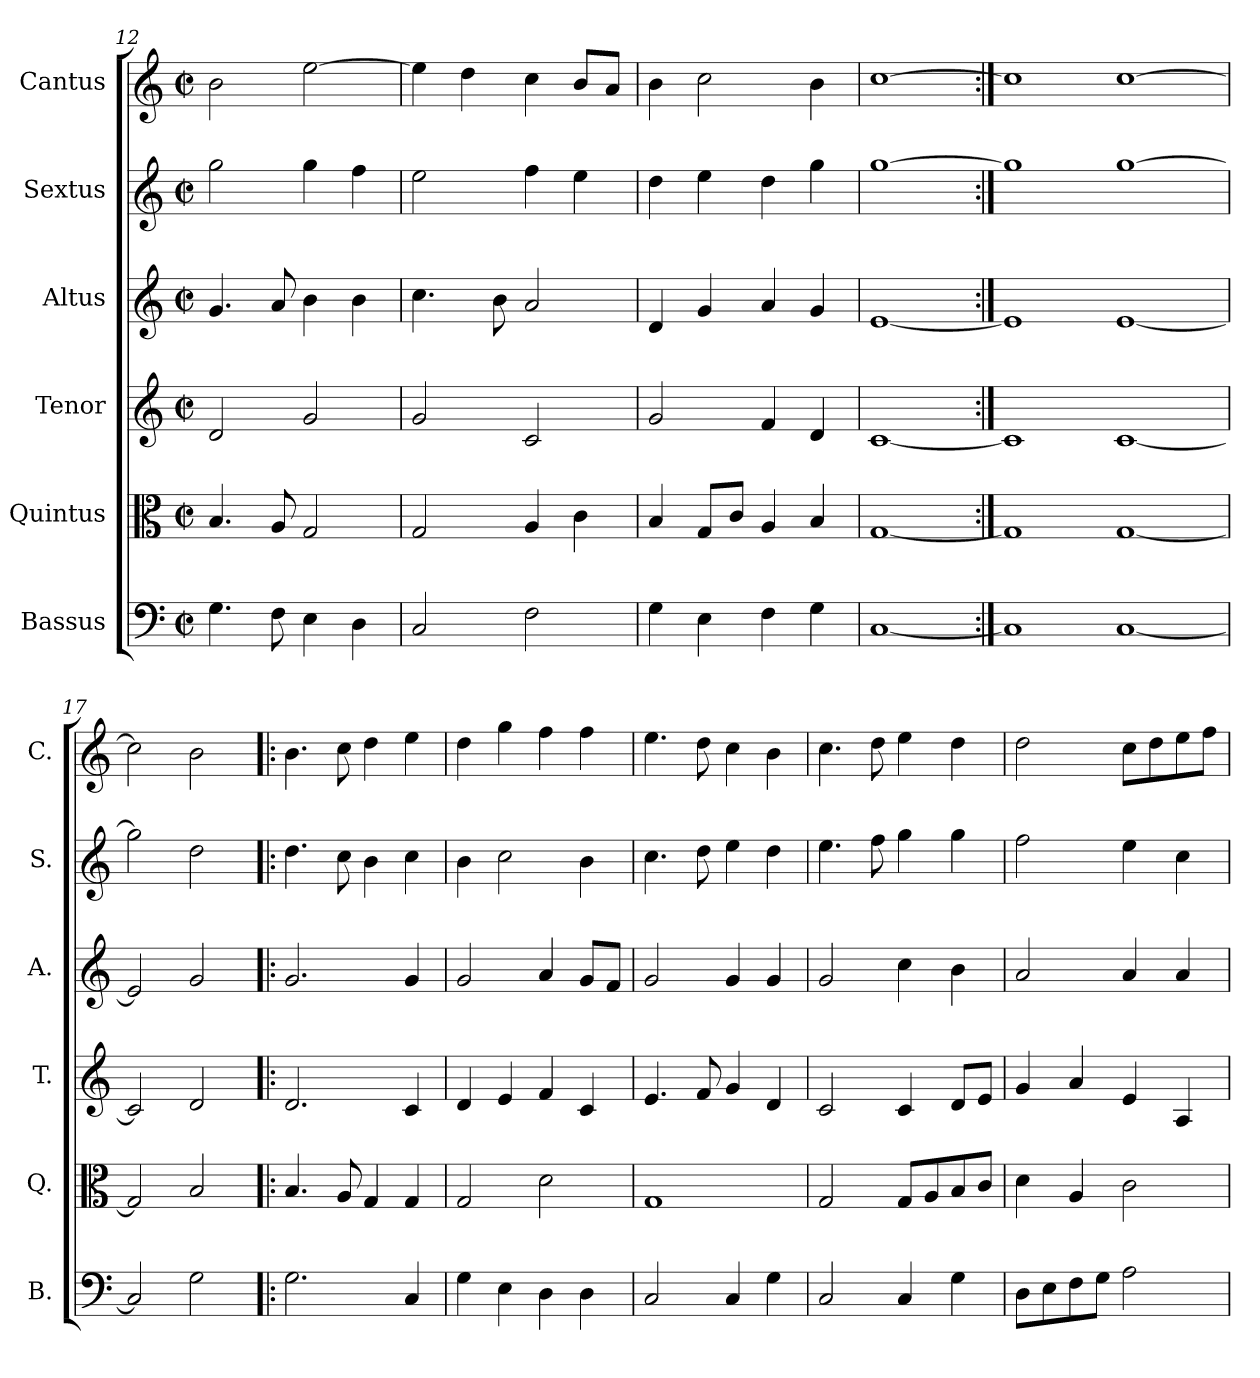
**kern	**kern	**kern	**kern	**kern	**kern
*part6	*part5	*part4	*part3	*part2	*part1
*staff6	*staff5	*staff4	*staff3	*staff2	*staff1
*I"Bassus	*I"Quintus	*I"Tenor	*I"Altus	*I"Sextus	*I"Cantus
*I'B.	*I'Q.	*I'T.	*I'A.	*I'S.	*I'C.
!!LO:LB:g=z
*clefF4	*clefC3	*clefG2	*clefG2	*clefG2	*clefG2
*k[]	*k[]	*k[]	*k[]	*k[]	*k[]
*C:	*C:	*C:	*C:	*C:	*C:
*M2/2	*M2/2	*M2/2	*M2/2	*M2/2	*M2/2
*met(c|)	*met(c|)	*met(c|)	*met(c|)	*met(c|)	*met(c|)
=12	=12	=12	=12	=12	=12
4.G\	4.B/	2d/	4.g/	2gg\	2b\
8F\	8A/	.	8a/	.	.
4E\	2G/	2g/	4b\	4gg\	[2ee\
4D\	.	.	4b\	4ff\	.
=13	=13	=13	=13	=13	=13
2C/	2G/	2g/	4.cc\	2ee\	4ee\]
.	.	.	.	.	4dd\
.	.	.	8b\	.	.
2F\	4A/	2c/	2a/	4ff\	4cc\
.	4c\	.	.	4ee\	8b/L
.	.	.	.	.	8a/J
=14	=14	=14	=14	=14	=14
4G\	4B/	2g/	4d/	4dd\	4b\
4E\	8G/L	.	4g/	4ee\	2cc\
.	8c/J	.	.	.	.
4F\	4A/	4f/	4a/	4dd\	.
4G\	4B/	4d/	4g/	4gg\	4b\
=15	=15	=15	=15	=15	=15
[1C/	[1G/	[1c/	[1e/	[1gg\	[1cc\
=16:|!	=16:|!	=16:|!	=16:|!	=16:|!	=16:|!
1C/]	1G/]	1c/]	1e/]	1gg\]	1cc\]
[1C/	[1G/	[1c/	[1e/	[1gg\	[1cc\
=17	=17	=17	=17	=17	=17
2C/]	2G/]	2c/]	2e/]	2gg\]	2cc\]
2G\	2B/	2d/	2g/	2dd\	2b\
=18!|:	=18!|:	=18!|:	=18!|:	=18!|:	=18!|:
2.G\	4.B/	2.d/	2.g/	4.dd\	4.b\
.	8A/	.	.	8cc\	8cc\
.	4G/	.	.	4b\	4dd\
4C/	4G/	4c/	4g/	4cc\	4ee\
=19	=19	=19	=19	=19	=19
4G\	2G/	4d/	2g/	4b\	4dd\
4E\	.	4e/	.	2cc\	4gg\
4D\	2d\	4f/	4a/	.	4ff\
4D\	.	4c/	8g/L	4b\	4ff\
.	.	.	8f/J	.	.
=20	=20	=20	=20	=20	=20
2C/	1G/	4.e/	2g/	4.cc\	4.ee\
.	.	8f/	.	8dd\	8dd\
4C/	.	4g/	4g/	4ee\	4cc\
4G\	.	4d/	4g/	4dd\	4b\
=21	=21	=21	=21	=21	=21
2C/	2G/	2c/	2g/	4.ee\	4.cc\
.	.	.	.	8ff\	8dd\
4C/	8G/L	4c/	4cc\	4gg\	4ee\
.	8A/	.	.	.	.
4G\	8B/	8d/L	4b\	4gg\	4dd\
.	8c/J	8e/J	.	.	.
=22	=22	=22	=22	=22	=22
8D\L	4d\	4g/	2a/	2ff\	2dd\
8E\	.	.	.	.	.
8F\	4A/	4a/	.	.	.
8G\J	.	.	.	.	.
2A\	2c\	4e/	4a/	4ee\	8cc\L
.	.	.	.	.	8dd\
.	.	4A/	4a/	4cc\	8ee\
.	.	.	.	.	8ff\J
=	=	=	=	=	=
*-	*-	*-	*-	*-	*-
